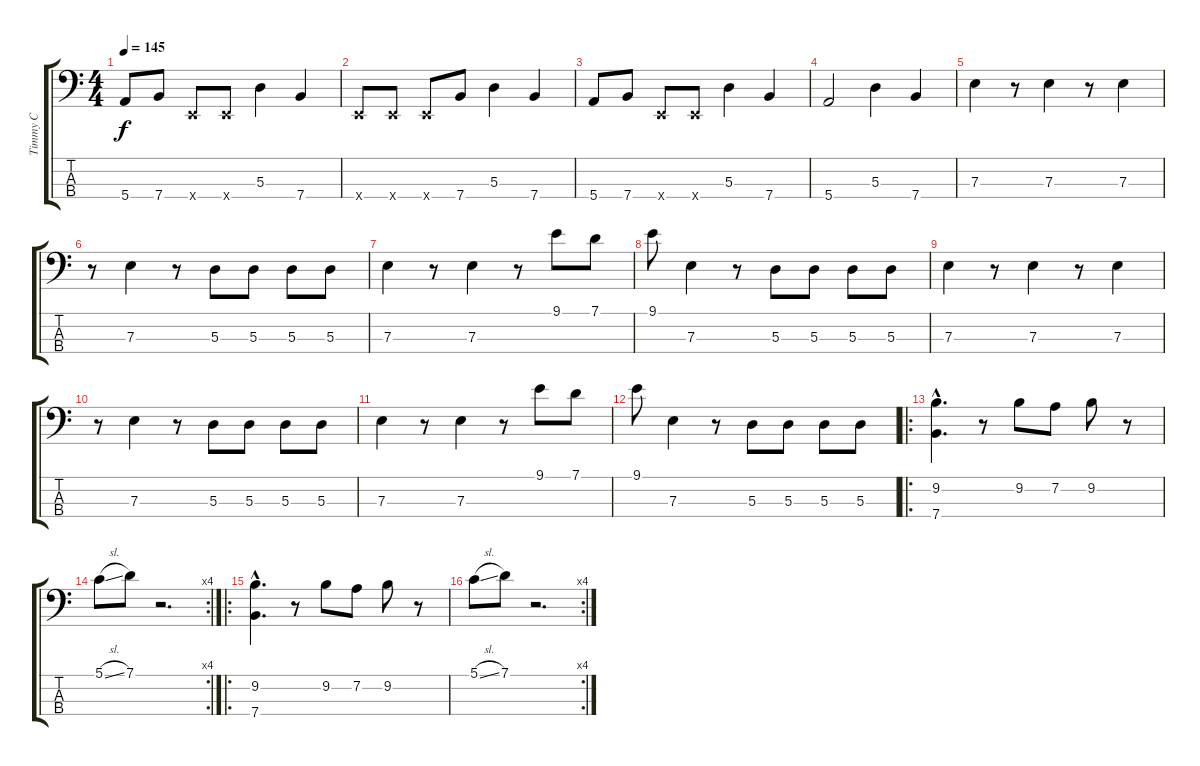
\track ("Timmy C" "Timmy C") {instrument electricbasspick}
\staff {score tabs}
\tuning (G2 D2 A1 E1) {hide}
\ts (4 4)
\tempo 145
\clef f4
\ks c
5.4.8{dy f} 7.4.8 0.4{x}.8 0.4{x}.8 5.3.4 7.4.4 |
0.4{x}.8 0.4{x}.8 0.4{x}.8 7.4.8 5.3.4 7.4.4 |
5.4.8 7.4.8 0.4{x}.8 0.4{x}.8 5.3.4 7.4.4 |
5.4.2 5.3.4 7.4.4 |
7.3.4 r.8 7.3.4 r.8 7.3.4 |
r.8 7.3.4 r.8 5.3.8 5.3.8 5.3.8 5.3.8 |
7.3.4 r.8 7.3.4 r.8 9.1.8 7.1.8 |
9.1.8 7.3.4 r.8 5.3.8 5.3.8 5.3.8 5.3.8 |
7.3.4 r.8 7.3.4 r.8 7.3.4 |
r.8 7.3.4 r.8 5.3.8 5.3.8 5.3.8 5.3.8 |
7.3.4 r.8 7.3.4 r.8 9.1.8 7.1.8 |
9.1.8 7.3.4 r.8 5.3.8 5.3.8 5.3.8 5.3.8 |
\ro
(9.2{hac} 7.4{hac}).4{d} r.8 9.2.8 7.2.8 9.2.8 r.8 |
\rc 4
5.1{sl}.8 7.1.8 r.2{d} |
\ro
(9.2{hac} 7.4{hac}).4{d} r.8 9.2.8 7.2.8 9.2.8 r.8 |
\rc 4
5.1{sl}.8 7.1.8 r.2{d}
